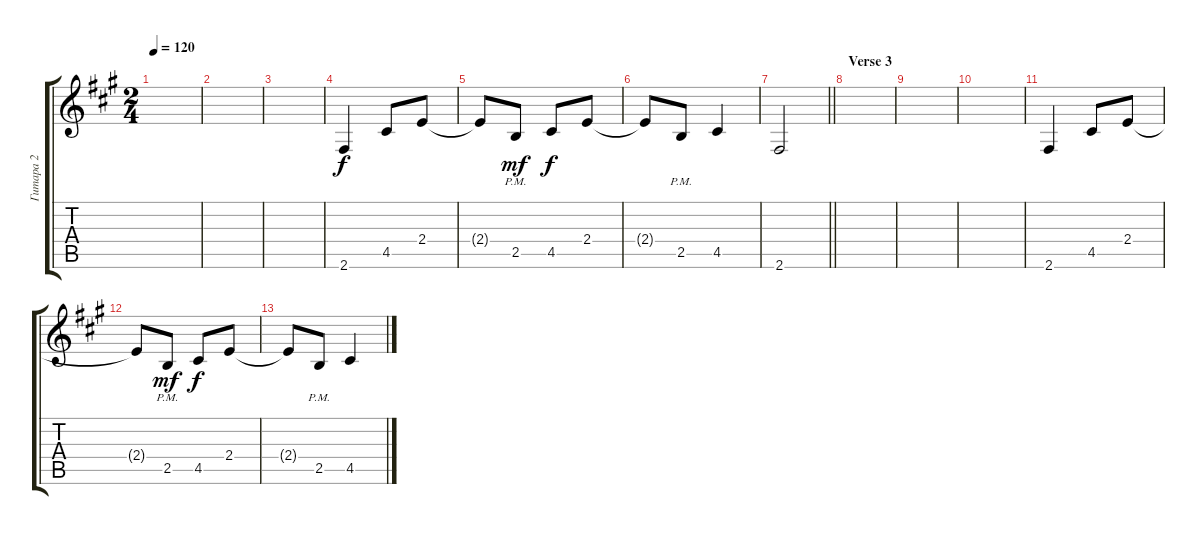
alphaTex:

\track ("Гитара 2" "Гитара 2") {instrument acousticguitarsteel}
\staff {score tabs}
\tuning (E4 B3 G3 D3 A2 E2) {hide}
\ts (2 4)
\tempo 120
\clef g2
\ks f#minor
|
|
|
2.6.4 4.5.8 2.4.8 |
2.4{t}.8 2.5{pm}.8{dy mf} 4.5.8{dy f} 2.4.8 |
2.4{t}.8 2.5{pm}.8 4.5.4 |
\barLineRight lightlight
2.6.2 |
\section ("" "Verse 3")
|
|
|
2.6.4 4.5.8 2.4.8 |
2.4{t}.8 2.5{pm}.8{dy mf} 4.5.8{dy f} 2.4.8 |
2.4{t}.8 2.5{pm}.8 4.5.4
